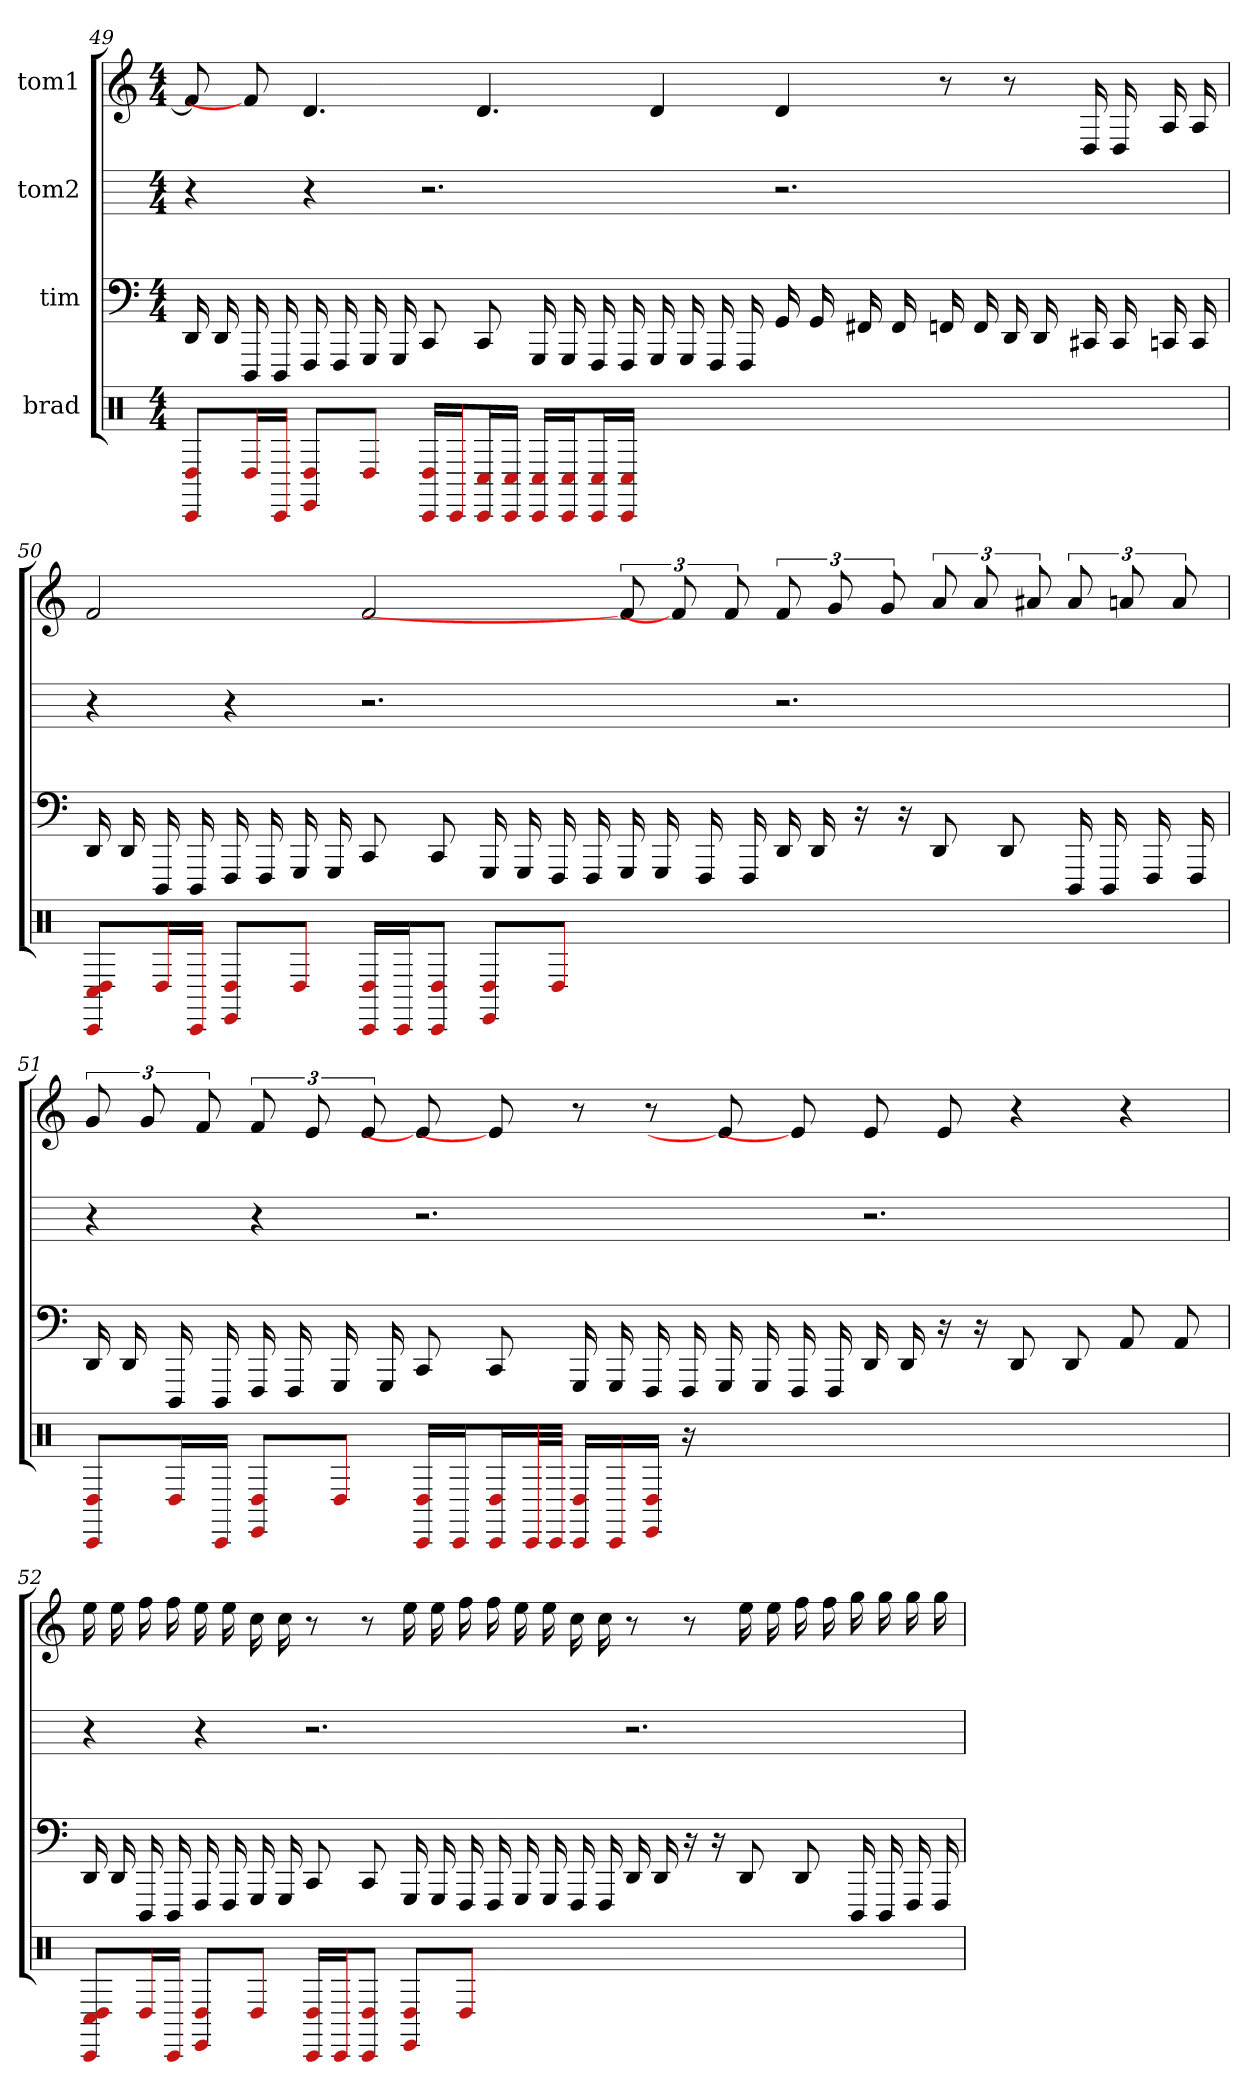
**kern	**kern	**kern	**kern
*part4	*part3	*part2	*part1
*staff4	*staff3	*staff2	*staff1
*I"brad	*I"tim	*I"tom2	*I"tom1
*clefX	*	*	*
*k[]	*k[]	*k[]	*k[]
*M4/4	*M4/4	*M4/4	*M4/4
=49	=49	=49	=49
8D#/ 8CC/L	16DD	4r	8f]
.	16DD	.	.
16D#/L	16DDD	.	8f]
16CC/JJ	16DDD	.	.
8D#/ 8EE/L	16FFF	4r	4.d
.	16FFF	.	.
8D#/J	16GGG	.	.
.	16GGG	.	.
16D#/ 16CC/LL	8CC	2.r	.
16CC/J	.	.	.
16C#/ 16CC/L	8CC	.	4.d
16C#/ 16CC/JJ	.	.	.
16C#/ 16CC/LL	16GGG	.	.
16C#/ 16CC/J	16GGG	.	.
16C#/ 16CC/L	16FFF	.	.
16C#/ 16CC/JJ	16FFF	.	.
1ryy	16GGG	.	4d
.	16GGG	.	.
.	16FFF	.	.
.	16FFF	.	.
.	16GG	2.r	4d
.	16GG	.	.
.	16FF#	.	.
.	16FF#	.	.
.	16FF	.	8r
.	16FF	.	.
.	16DD	.	8r
.	16DD	.	.
.	16CC#	.	16D
.	16CC#	.	16D
.	16CC	.	16A
.	16CC	.	16A
=50	=50	=50	=50
8C#/ 8D#/ 8CC/L	16DD	4r	2f
.	16DD	.	.
16D#/L	16DDD	.	.
16CC/JJ	16DDD	.	.
8D#/ 8EE/L	16FFF	4r	.
.	16FFF	.	.
8D#/J	16GGG	.	.
.	16GGG	.	.
16D#/ 16CC/LL	8CC	2.r	2f
16CC/J	.	.	.
8D#/ 8CC/J	8CC	.	.
8D#/ 8EE/L	16GGG	.	.
.	16GGG	.	.
8D#/J	16FFF	.	.
.	16FFF	.	.
1ryy	16GGG	.	12f]
.	16GGG	.	.
.	.	.	12f]
.	16FFF	.	.
.	.	.	12f
.	16FFF	.	.
.	16DD	2.r	12f
.	16DD	.	.
.	.	.	12g
.	16r	.	.
.	.	.	12g
.	16r	.	.
.	8DD	.	12a
.	.	.	12a
.	8DD	.	.
.	.	.	12a#
.	16DDD	.	12a#
.	16DDD	.	.
.	.	.	12a
.	16FFF	.	.
.	.	.	12a
.	16FFF	.	.
=51	=51	=51	=51
8D#/ 8CC/L	16DD	4r	12g
.	16DD	.	.
.	.	.	12g
16D#/L	16DDD	.	.
.	.	.	12f
16CC/JJ	16DDD	.	.
8D#/ 8EE/L	16FFF	4r	12f
.	16FFF	.	.
.	.	.	12e
8D#/J	16GGG	.	.
.	.	.	12e
.	16GGG	.	.
16D#/ 16CC/LL	8CC	2.r	8e]
16CC/J	.	.	.
16D#/ 16CC/L	8CC	.	8e]
32CC/L	.	.	.
32CC/JJJ	.	.	.
16D#/ 16CC/LL	16GGG	.	8r
16CC/	16GGG	.	.
16D#/ 16EE/JJ	16FFF	.	8r
16r	16FFF	.	.
1ryy	16GGG	.	8e]
.	16GGG	.	.
.	16FFF	.	8e]
.	16FFF	.	.
.	16DD	2.r	8e
.	16DD	.	.
.	16r	.	8e
.	16r	.	.
.	8DD	.	4r
.	8DD	.	.
.	8AA	.	4r
.	8AA	.	.
=52	=52	=52	=52
8C#/ 8D#/ 8CC/L	16DD	4r	16ee
.	16DD	.	16ee
16D#/L	16DDD	.	16ff
16CC/JJ	16DDD	.	16ff
8D#/ 8EE/L	16FFF	4r	16ee
.	16FFF	.	16ee
8D#/J	16GGG	.	16cc
.	16GGG	.	16cc
16D#/ 16CC/LL	8CC	2.r	8r
16CC/J	.	.	.
8D#/ 8CC/J	8CC	.	8r
8D#/ 8EE/L	16GGG	.	16ee
.	16GGG	.	16ee
8D#/J	16FFF	.	16ff
.	16FFF	.	16ff
1ryy	16GGG	.	16ee
.	16GGG	.	16ee
.	16FFF	.	16cc
.	16FFF	.	16cc
.	16DD	2.r	8r
.	16DD	.	.
.	16r	.	8r
.	16r	.	.
.	8DD	.	16ee
.	.	.	16ee
.	8DD	.	16ff
.	.	.	16ff
.	16DDD	.	16gg
.	16DDD	.	16gg
.	16FFF	.	16gg
.	16FFF	.	16gg
=	=	=	=
*-	*-	*-	*-
